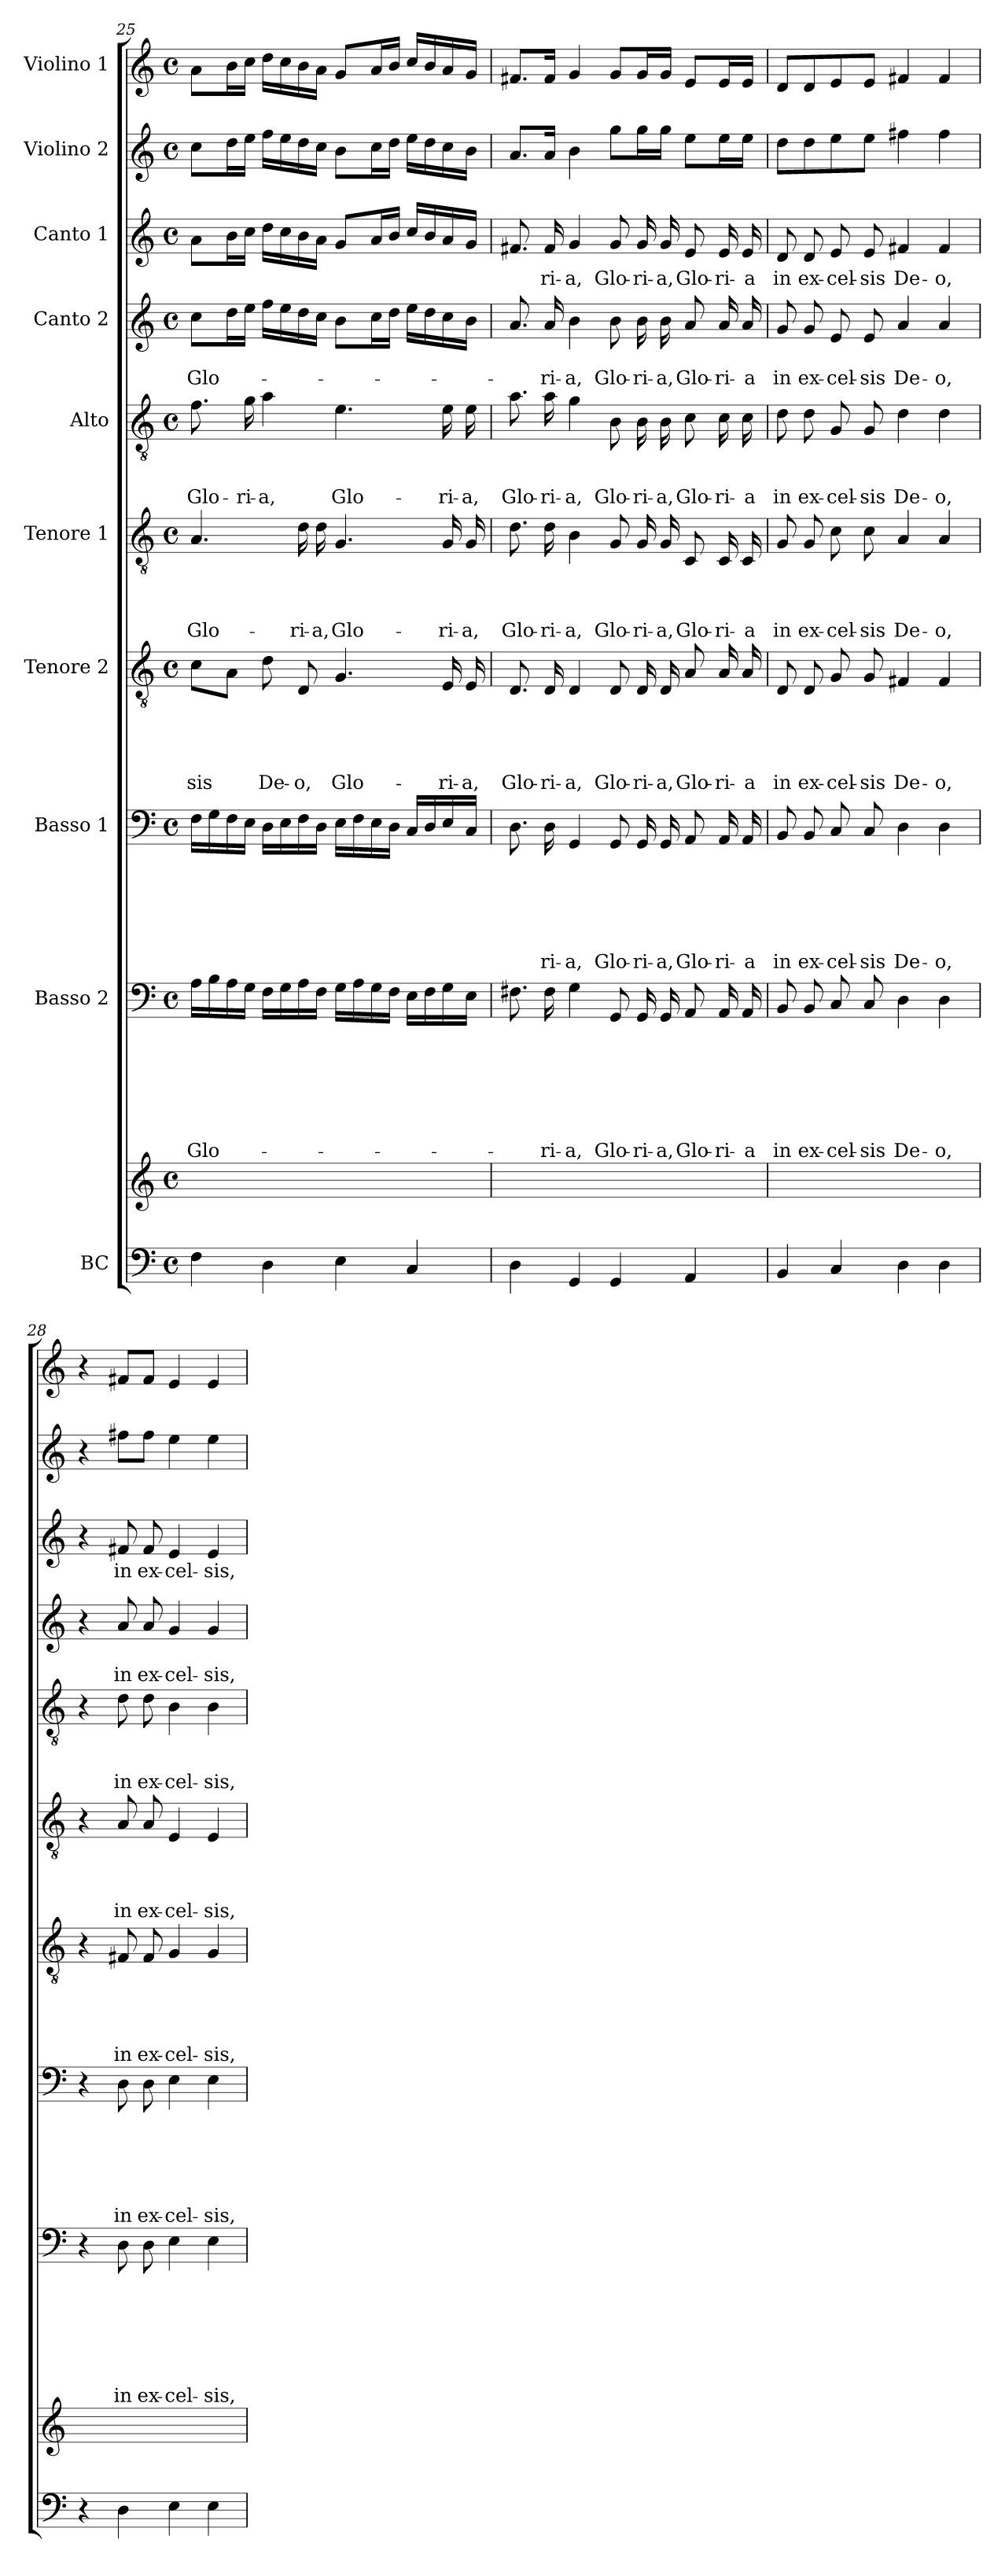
**kern	**kern	**kern	**text	**text	**text	**text	**text	**text	**text	**kern	**text	**text	**text	**text	**text	**text	**kern	**text	**text	**text	**text	**text	**kern	**text	**text	**text	**text	**kern	**text	**text	**text	**kern	**text	**text	**kern	**text	**kern	**kern
*part11	*part10	*part9	*part9	*part9	*part9	*part9	*part9	*part9	*part9	*part8	*part8	*part8	*part8	*part8	*part8	*part8	*part7	*part7	*part7	*part7	*part7	*part7	*part6	*part6	*part6	*part6	*part6	*part5	*part5	*part5	*part5	*part4	*part4	*part4	*part3	*part3	*part2	*part1
*staff11	*staff10	*staff9	*staff9	*staff9	*staff9	*staff9	*staff9	*staff9	*staff9	*staff8	*staff8	*staff8	*staff8	*staff8	*staff8	*staff8	*staff7	*staff7	*staff7	*staff7	*staff7	*staff7	*staff6	*staff6	*staff6	*staff6	*staff6	*staff5	*staff5	*staff5	*staff5	*staff4	*staff4	*staff4	*staff3	*staff3	*staff2	*staff1
*I"BC	*	*I"Basso 2	*	*	*	*	*	*	*	*I"Basso 1	*	*	*	*	*	*	*I"Tenore 2	*	*	*	*	*	*I"Tenore 1	*	*	*	*	*I"Alto	*	*	*	*I"Canto 2	*	*	*I"Canto 1	*	*I"Violino 2	*I"Violino 1
!!LO:PB:g=z
*clefF4	*clefG2	*clefF4	*	*	*	*	*	*	*	*clefF4	*	*	*	*	*	*	*clefGv2	*	*	*	*	*	*clefGv2	*	*	*	*	*clefGv2	*	*	*	*clefG2	*	*	*clefG2	*	*clefG2	*clefG2
*k[]	*k[]	*k[]	*	*	*	*	*	*	*	*k[]	*	*	*	*	*	*	*k[]	*	*	*	*	*	*k[]	*	*	*	*	*k[]	*	*	*	*k[]	*	*	*k[]	*	*k[]	*k[]
*C:	*C:	*C:	*	*	*	*	*	*	*	*C:	*	*	*	*	*	*	*C:	*	*	*	*	*	*C:	*	*	*	*	*C:	*	*	*	*C:	*	*	*C:	*	*C:	*C:
*M4/4	*M4/4	*M4/4	*	*	*	*	*	*	*	*M4/4	*	*	*	*	*	*	*M4/4	*	*	*	*	*	*M4/4	*	*	*	*	*M4/4	*	*	*	*M4/4	*	*	*M4/4	*	*M4/4	*M4/4
*met(c)	*met(c)	*met(c)	*	*	*	*	*	*	*	*met(c)	*	*	*	*	*	*	*met(c)	*	*	*	*	*	*met(c)	*	*	*	*	*met(c)	*	*	*	*met(c)	*	*	*met(c)	*	*met(c)	*met(c)
=25	=25	=25	=25	=25	=25	=25	=25	=25	=25	=25	=25	=25	=25	=25	=25	=25	=25	=25	=25	=25	=25	=25	=25	=25	=25	=25	=25	=25	=25	=25	=25	=25	=25	=25	=25	=25	=25	=25
!	!	!	!	!	!	!	!	!	!LO:LY:b	!	!	!	!	!	!	!	!	!	!	!	!	!LO:LY:b	!	!	!	!	!LO:LY:b	!	!	!	!LO:LY:b	!	!	!LO:LY:b	!	!	!	!
4F\	1ryy	16A\LL	.	.	.	.	.	.	Glo-	16F\LL	.	.	.	.	.	.	8c\L	.	.	.	.	-sis	4.A/	.	.	.	Glo-	8.f\	.	.	Glo-	8cc\L	.	Glo-	8a\L	.	8cc\L	8a\L
.	.	16B\	.	.	.	.	.	.	.	16G\	.	.	.	.	.	.	.	.	.	.	.	.	.	.	.	.	.	.	.	.	.	.	.	.	.	.	.	.
.	.	16A\	.	.	.	.	.	.	.	16F\	.	.	.	.	.	.	8A\J	.	.	.	.	.	.	.	.	.	.	.	.	.	.	16dd\L	.	.	16b\L	.	16dd\L	16b\L
!	!	!	!	!	!	!	!	!	!	!	!	!	!	!	!	!	!	!	!	!	!	!	!	!	!	!	!	!	!	!	!LO:LY:b	!	!	!	!	!	!	!
.	.	16G\JJ	.	.	.	.	.	.	.	16E\JJ	.	.	.	.	.	.	.	.	.	.	.	.	.	.	.	.	.	16g\	.	.	-ri-	16ee\JJ	.	.	16cc\JJ	.	16ee\JJ	16cc\JJ
!	!	!	!	!	!	!	!	!	!	!	!	!	!	!	!	!	!	!	!	!	!	!LO:LY:b	!	!	!	!	!	!	!	!	!LO:LY:b	!	!	!	!	!	!	!
4D\	.	16F\LL	.	.	.	.	.	.	.	16D\LL	.	.	.	.	.	.	8d\	.	.	.	.	De-	.	.	.	.	.	4a\	.	.	-a,	16ff\LL	.	.	16dd\LL	.	16ff\LL	16dd\LL
.	.	16G\	.	.	.	.	.	.	.	16E\	.	.	.	.	.	.	.	.	.	.	.	.	.	.	.	.	.	.	.	.	.	16ee\	.	.	16cc\	.	16ee\	16cc\
!	!	!	!	!	!	!	!	!	!	!	!	!	!	!	!	!	!	!	!	!	!	!LO:LY:b	!	!	!	!	!LO:LY:b	!	!	!	!	!	!	!	!	!	!	!
.	.	16A\	.	.	.	.	.	.	.	16F\	.	.	.	.	.	.	8D/	.	.	.	.	-o,	16d\	.	.	.	-ri-	.	.	.	.	16dd\	.	.	16b\	.	16dd\	16b\
!	!	!	!	!	!	!	!	!	!	!	!	!	!	!	!	!	!	!	!	!	!	!	!	!	!	!	!LO:LY:b	!	!	!	!	!	!	!	!	!	!	!
.	.	16F\JJ	.	.	.	.	.	.	.	16D\JJ	.	.	.	.	.	.	.	.	.	.	.	.	16d\	.	.	.	-a,	.	.	.	.	16cc\JJ	.	.	16a\JJ	.	16cc\JJ	16a\JJ
!	!	!	!	!	!	!	!	!	!	!	!	!	!	!	!	!	!	!	!	!	!	!LO:LY:b	!	!	!	!	!LO:LY:b	!	!	!	!LO:LY:b	!	!	!	!	!	!	!
4E\	.	16G\LL	.	.	.	.	.	.	.	16E\LL	.	.	.	.	.	.	4.G/	.	.	.	.	Glo-	4.G/	.	.	.	Glo-	4.e\	.	.	Glo-	8b\L	.	.	8g/L	.	8b\L	8g/L
.	.	16A\	.	.	.	.	.	.	.	16F\	.	.	.	.	.	.	.	.	.	.	.	.	.	.	.	.	.	.	.	.	.	.	.	.	.	.	.	.
.	.	16G\	.	.	.	.	.	.	.	16E\	.	.	.	.	.	.	.	.	.	.	.	.	.	.	.	.	.	.	.	.	.	16cc\L	.	.	16a/L	.	16cc\L	16a/L
.	.	16F\JJ	.	.	.	.	.	.	.	16D\JJ	.	.	.	.	.	.	.	.	.	.	.	.	.	.	.	.	.	.	.	.	.	16dd\JJ	.	.	16b/JJ	.	16dd\JJ	16b/JJ
4C/	.	16E\LL	.	.	.	.	.	.	.	16C/LL	.	.	.	.	.	.	.	.	.	.	.	.	.	.	.	.	.	.	.	.	.	16ee\LL	.	.	16cc/LL	.	16ee\LL	16cc/LL
.	.	16F\	.	.	.	.	.	.	.	16D/	.	.	.	.	.	.	.	.	.	.	.	.	.	.	.	.	.	.	.	.	.	16dd\	.	.	16b/	.	16dd\	16b/
!	!	!	!	!	!	!	!	!	!	!	!	!	!	!	!	!	!	!	!	!	!	!LO:LY:b	!	!	!	!	!LO:LY:b	!	!	!	!LO:LY:b	!	!	!	!	!	!	!
.	.	16G\	.	.	.	.	.	.	.	16E/	.	.	.	.	.	.	16E/	.	.	.	.	-ri-	16G/	.	.	.	-ri-	16e\	.	.	-ri-	16cc\	.	.	16a/	.	16cc\	16a/
!	!	!	!	!	!	!	!	!	!	!	!	!	!	!	!	!	!	!	!	!	!	!LO:LY:b	!	!	!	!	!LO:LY:b	!	!	!	!LO:LY:b	!	!	!	!	!	!	!
.	.	16E\JJ	.	.	.	.	.	.	.	16C/JJ	.	.	.	.	.	.	16E/	.	.	.	.	-a,	16G/	.	.	.	-a,	16e\	.	.	-a,	16b\JJ	.	.	16g/JJ	.	16b\JJ	16g/JJ
=26	=26	=26	=26	=26	=26	=26	=26	=26	=26	=26	=26	=26	=26	=26	=26	=26	=26	=26	=26	=26	=26	=26	=26	=26	=26	=26	=26	=26	=26	=26	=26	=26	=26	=26	=26	=26	=26	=26
!	!	!	!	!	!	!	!	!	!	!	!	!	!	!	!	!	!	!	!	!	!	!LO:LY:b	!	!	!	!	!LO:LY:b	!	!	!	!LO:LY:b	!	!	!	!	!	!	!
4D\	1ryy	8.F#X\	.	.	.	.	.	.	.	8.D\	.	.	.	.	.	.	8.D/	.	.	.	.	Glo-	8.d\	.	.	.	Glo-	8.a\	.	.	Glo-	8.a/	.	.	8.f#X/	.	8.a/L	8.f#X/L
!	!	!	!	!	!	!	!	!	!LO:LY:b	!	!	!	!	!	!	!LO:LY:b	!	!	!	!	!	!LO:LY:b	!	!	!	!	!LO:LY:b	!	!	!	!LO:LY:b	!	!	!LO:LY:b	!	!LO:LY:b	!	!
.	.	16F#\	.	.	.	.	.	.	-ri-	16D\	.	.	.	.	.	-ri-	16D/	.	.	.	.	-ri-	16d\	.	.	.	-ri-	16a\	.	.	-ri-	16a/	.	-ri-	16f#/	-ri-	16a/Jk	16f#/Jk
!	!	!	!	!	!	!	!	!	!LO:LY:b	!	!	!	!	!	!	!LO:LY:b	!	!	!	!	!	!LO:LY:b	!	!	!	!	!LO:LY:b	!	!	!	!LO:LY:b	!	!	!LO:LY:b	!	!LO:LY:b	!	!
4GG/	.	4G\	.	.	.	.	.	.	-a,	4GG/	.	.	.	.	.	-a,	4D/	.	.	.	.	-a,	4B\	.	.	.	-a,	4g\	.	.	-a,	4b\	.	-a,	4g/	-a,	4b\	4g/
!	!	!	!	!	!	!	!	!	!LO:LY:b	!	!	!	!	!	!	!LO:LY:b	!	!	!	!	!	!LO:LY:b	!	!	!	!	!LO:LY:b	!	!	!	!LO:LY:b	!	!	!LO:LY:b	!	!LO:LY:b	!	!
4GG/	.	8GG/	.	.	.	.	.	.	Glo-	8GG/	.	.	.	.	.	Glo-	8D/	.	.	.	.	Glo-	8G/	.	.	.	Glo-	8B\	.	.	Glo-	8b\	.	Glo-	8g/	Glo-	8gg\L	8g/L
!	!	!	!	!	!	!	!	!	!LO:LY:b	!	!	!	!	!	!	!LO:LY:b	!	!	!	!	!	!LO:LY:b	!	!	!	!	!LO:LY:b	!	!	!	!LO:LY:b	!	!	!LO:LY:b	!	!LO:LY:b	!	!
.	.	16GG/	.	.	.	.	.	.	-ri-	16GG/	.	.	.	.	.	-ri-	16D/	.	.	.	.	-ri-	16G/	.	.	.	-ri-	16B\	.	.	-ri-	16b\	.	-ri-	16g/	-ri-	16gg\L	16g/L
!	!	!	!	!	!	!	!	!	!LO:LY:b	!	!	!	!	!	!	!LO:LY:b	!	!	!	!	!	!LO:LY:b	!	!	!	!	!LO:LY:b	!	!	!	!LO:LY:b	!	!	!LO:LY:b	!	!LO:LY:b	!	!
.	.	16GG/	.	.	.	.	.	.	-a,	16GG/	.	.	.	.	.	-a,	16D/	.	.	.	.	-a,	16G/	.	.	.	-a,	16B\	.	.	-a,	16b\	.	-a,	16g/	-a,	16gg\JJ	16g/JJ
!	!	!	!	!	!	!	!	!	!LO:LY:b	!	!	!	!	!	!	!LO:LY:b	!	!	!	!	!	!LO:LY:b	!	!	!	!	!LO:LY:b	!	!	!	!LO:LY:b	!	!	!LO:LY:b	!	!LO:LY:b	!	!
4AA/	.	8AA/	.	.	.	.	.	.	Glo-	8AA/	.	.	.	.	.	Glo-	8A/	.	.	.	.	Glo-	8C/	.	.	.	Glo-	8c\	.	.	Glo-	8a/	.	Glo-	8e/	Glo-	8ee\L	8e/L
!	!	!	!	!	!	!	!	!	!LO:LY:b	!	!	!	!	!	!	!LO:LY:b	!	!	!	!	!	!LO:LY:b	!	!	!	!	!LO:LY:b	!	!	!	!LO:LY:b	!	!	!LO:LY:b	!	!LO:LY:b	!	!
.	.	16AA/	.	.	.	.	.	.	-ri-	16AA/	.	.	.	.	.	-ri-	16A/	.	.	.	.	-ri-	16C/	.	.	.	-ri-	16c\	.	.	-ri-	16a/	.	-ri-	16e/	-ri-	16ee\L	16e/L
!	!	!	!	!	!	!	!	!	!LO:LY:b	!	!	!	!	!	!	!LO:LY:b	!	!	!	!	!	!LO:LY:b	!	!	!	!	!LO:LY:b	!	!	!	!LO:LY:b	!	!	!LO:LY:b	!	!LO:LY:b	!	!
.	.	16AA/	.	.	.	.	.	.	-a	16AA/	.	.	.	.	.	-a	16A/	.	.	.	.	-a	16C/	.	.	.	-a	16c\	.	.	-a	16a/	.	-a	16e/	-a	16ee\JJ	16e/JJ
=27	=27	=27	=27	=27	=27	=27	=27	=27	=27	=27	=27	=27	=27	=27	=27	=27	=27	=27	=27	=27	=27	=27	=27	=27	=27	=27	=27	=27	=27	=27	=27	=27	=27	=27	=27	=27	=27	=27
!	!	!	!	!	!	!	!	!	!LO:LY:b	!	!	!	!	!	!	!LO:LY:b	!	!	!	!	!	!LO:LY:b	!	!	!	!	!LO:LY:b	!	!	!	!LO:LY:b	!	!	!LO:LY:b	!	!LO:LY:b	!	!
4BB/	1ryy	8BB/	.	.	.	.	.	.	in	8BB/	.	.	.	.	.	in	8D/	.	.	.	.	in	8G/	.	.	.	in	8d\	.	.	in	8g/	.	in	8d/	in	8dd\L	8d/L
!	!	!	!	!	!	!	!	!	!LO:LY:b	!	!	!	!	!	!	!LO:LY:b	!	!	!	!	!	!LO:LY:b	!	!	!	!	!LO:LY:b	!	!	!	!LO:LY:b	!	!	!LO:LY:b	!	!LO:LY:b	!	!
.	.	8BB/	.	.	.	.	.	.	ex-	8BB/	.	.	.	.	.	ex-	8D/	.	.	.	.	ex-	8G/	.	.	.	ex-	8d\	.	.	ex-	8g/	.	ex-	8d/	ex-	8dd\	8d/
!	!	!	!	!	!	!	!	!	!LO:LY:b	!	!	!	!	!	!	!LO:LY:b	!	!	!	!	!	!LO:LY:b	!	!	!	!	!LO:LY:b	!	!	!	!LO:LY:b	!	!	!LO:LY:b	!	!LO:LY:b	!	!
4C/	.	8C/	.	.	.	.	.	.	-cel-	8C/	.	.	.	.	.	-cel-	8G/	.	.	.	.	-cel-	8c\	.	.	.	-cel-	8G/	.	.	-cel-	8e/	.	-cel-	8e/	-cel-	8ee\	8e/
!	!	!	!	!	!	!	!	!	!LO:LY:b	!	!	!	!	!	!	!LO:LY:b	!	!	!	!	!	!LO:LY:b	!	!	!	!	!LO:LY:b	!	!	!	!LO:LY:b	!	!	!LO:LY:b	!	!LO:LY:b	!	!
.	.	8C/	.	.	.	.	.	.	-sis	8C/	.	.	.	.	.	-sis	8G/	.	.	.	.	-sis	8c\	.	.	.	-sis	8G/	.	.	-sis	8e/	.	-sis	8e/	-sis	8ee\J	8e/J
!	!	!	!	!	!	!	!	!	!LO:LY:b	!	!	!	!	!	!	!LO:LY:b	!	!	!	!	!	!LO:LY:b	!	!	!	!	!LO:LY:b	!	!	!	!LO:LY:b	!	!	!LO:LY:b	!	!LO:LY:b	!	!
4D\	.	4D\	.	.	.	.	.	.	De-	4D\	.	.	.	.	.	De-	4F#X/	.	.	.	.	De-	4A/	.	.	.	De-	4d\	.	.	De-	4a/	.	De-	4f#X/	De-	4ff#X\	4f#X/
!	!	!	!	!	!	!	!	!	!LO:LY:b	!	!	!	!	!	!	!LO:LY:b	!	!	!	!	!	!LO:LY:b	!	!	!	!	!LO:LY:b	!	!	!	!LO:LY:b	!	!	!LO:LY:b	!	!LO:LY:b	!	!
4D\	.	4D\	.	.	.	.	.	.	-o,	4D\	.	.	.	.	.	-o,	4F#/	.	.	.	.	-o,	4A/	.	.	.	-o,	4d\	.	.	-o,	4a/	.	-o,	4f#/	-o,	4ff#\	4f#/
=28	=28	=28	=28	=28	=28	=28	=28	=28	=28	=28	=28	=28	=28	=28	=28	=28	=28	=28	=28	=28	=28	=28	=28	=28	=28	=28	=28	=28	=28	=28	=28	=28	=28	=28	=28	=28	=28	=28
4r	1ryy	4r	.	.	.	.	.	.	.	4r	.	.	.	.	.	.	4r	.	.	.	.	.	4r	.	.	.	.	4r	.	.	.	4r	.	.	4r	.	4r	4r
!	!	!	!	!	!	!	!	!	!LO:LY:b	!	!	!	!	!	!	!LO:LY:b	!	!	!	!	!	!LO:LY:b	!	!	!	!	!LO:LY:b	!	!	!	!LO:LY:b	!	!	!LO:LY:b	!	!LO:LY:b	!	!
4D\	.	8D\	.	.	.	.	.	.	in	8D\	.	.	.	.	.	in	8F#X/	.	.	.	.	in	8A/	.	.	.	in	8d\	.	.	in	8a/	.	in	8f#X/	in	8ff#X\L	8f#X/L
!	!	!	!	!	!	!	!	!	!LO:LY:b	!	!	!	!	!	!	!LO:LY:b	!	!	!	!	!	!LO:LY:b	!	!	!	!	!LO:LY:b	!	!	!	!LO:LY:b	!	!	!LO:LY:b	!	!LO:LY:b	!	!
.	.	8D\	.	.	.	.	.	.	ex-	8D\	.	.	.	.	.	ex-	8F#/	.	.	.	.	ex-	8A/	.	.	.	ex-	8d\	.	.	ex-	8a/	.	ex-	8f#/	ex-	8ff#\J	8f#/J
!	!	!	!	!	!	!	!	!	!LO:LY:b	!	!	!	!	!	!	!LO:LY:b	!	!	!	!	!	!LO:LY:b	!	!	!	!	!LO:LY:b	!	!	!	!LO:LY:b	!	!	!LO:LY:b	!	!LO:LY:b	!	!
4E\	.	4E\	.	.	.	.	.	.	-cel-	4E\	.	.	.	.	.	-cel-	4G/	.	.	.	.	-cel-	4E/	.	.	.	-cel-	4B\	.	.	-cel-	4g/	.	-cel-	4e/	-cel-	4ee\	4e/
!	!	!	!	!	!	!	!	!	!LO:LY:b	!	!	!	!	!	!	!LO:LY:b	!	!	!	!	!	!LO:LY:b	!	!	!	!	!LO:LY:b	!	!	!	!LO:LY:b	!	!	!LO:LY:b	!	!LO:LY:b	!	!
4E\	.	4E\	.	.	.	.	.	.	-sis,	4E\	.	.	.	.	.	-sis,	4G/	.	.	.	.	-sis,	4E/	.	.	.	-sis,	4B\	.	.	-sis,	4g/	.	-sis,	4e/	-sis,	4ee\	4e/
=	=	=	=	=	=	=	=	=	=	=	=	=	=	=	=	=	=	=	=	=	=	=	=	=	=	=	=	=	=	=	=	=	=	=	=	=	=	=
*-	*-	*-	*-	*-	*-	*-	*-	*-	*-	*-	*-	*-	*-	*-	*-	*-	*-	*-	*-	*-	*-	*-	*-	*-	*-	*-	*-	*-	*-	*-	*-	*-	*-	*-	*-	*-	*-	*-
